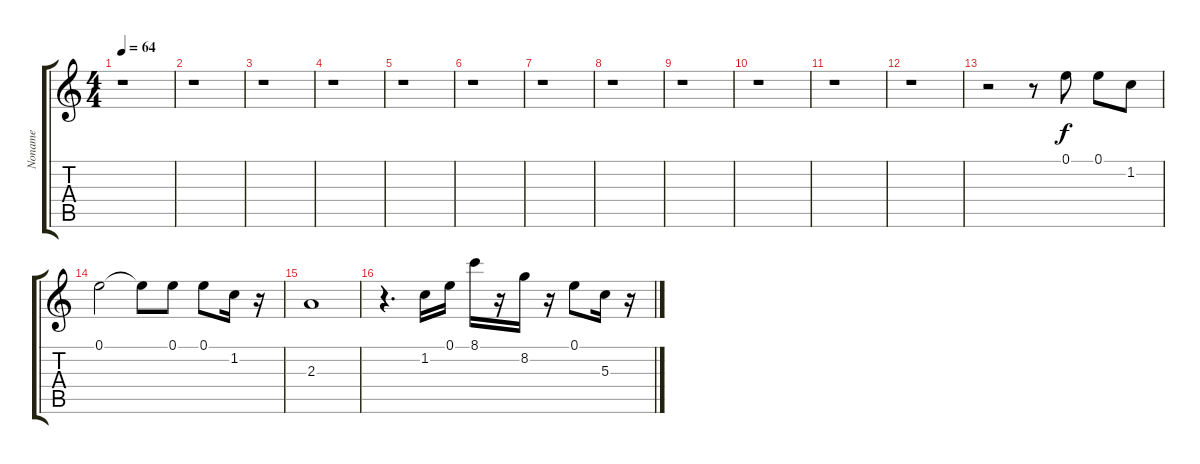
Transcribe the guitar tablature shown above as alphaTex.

\track ("Noname" "Noname") {instrument overdrivenguitar}
\staff {score tabs}
\tuning (E4 B3 G3 D3 A2 E2) {hide}
\ts (4 4)
\tempo 64
\clef g2
\ks c
r.1{dy f} |
r.1 |
r.1 |
r.1 |
r.1 |
r.1 |
r.1 |
r.1 |
r.1 |
r.1 |
r.1 |
r.1 |
r.2 r.8 0.1.8 0.1.8 1.2.8 |
0.1.2 0.1{t}.8 0.1.8 0.1.8 1.2.16 r.16 |
2.3.1 |
r.4{d} 1.2.16{instrument overdrivenguitar} 0.1.16 8.1.16 r.16 8.2.16 r.16 0.1.8 5.3.16 r.16
